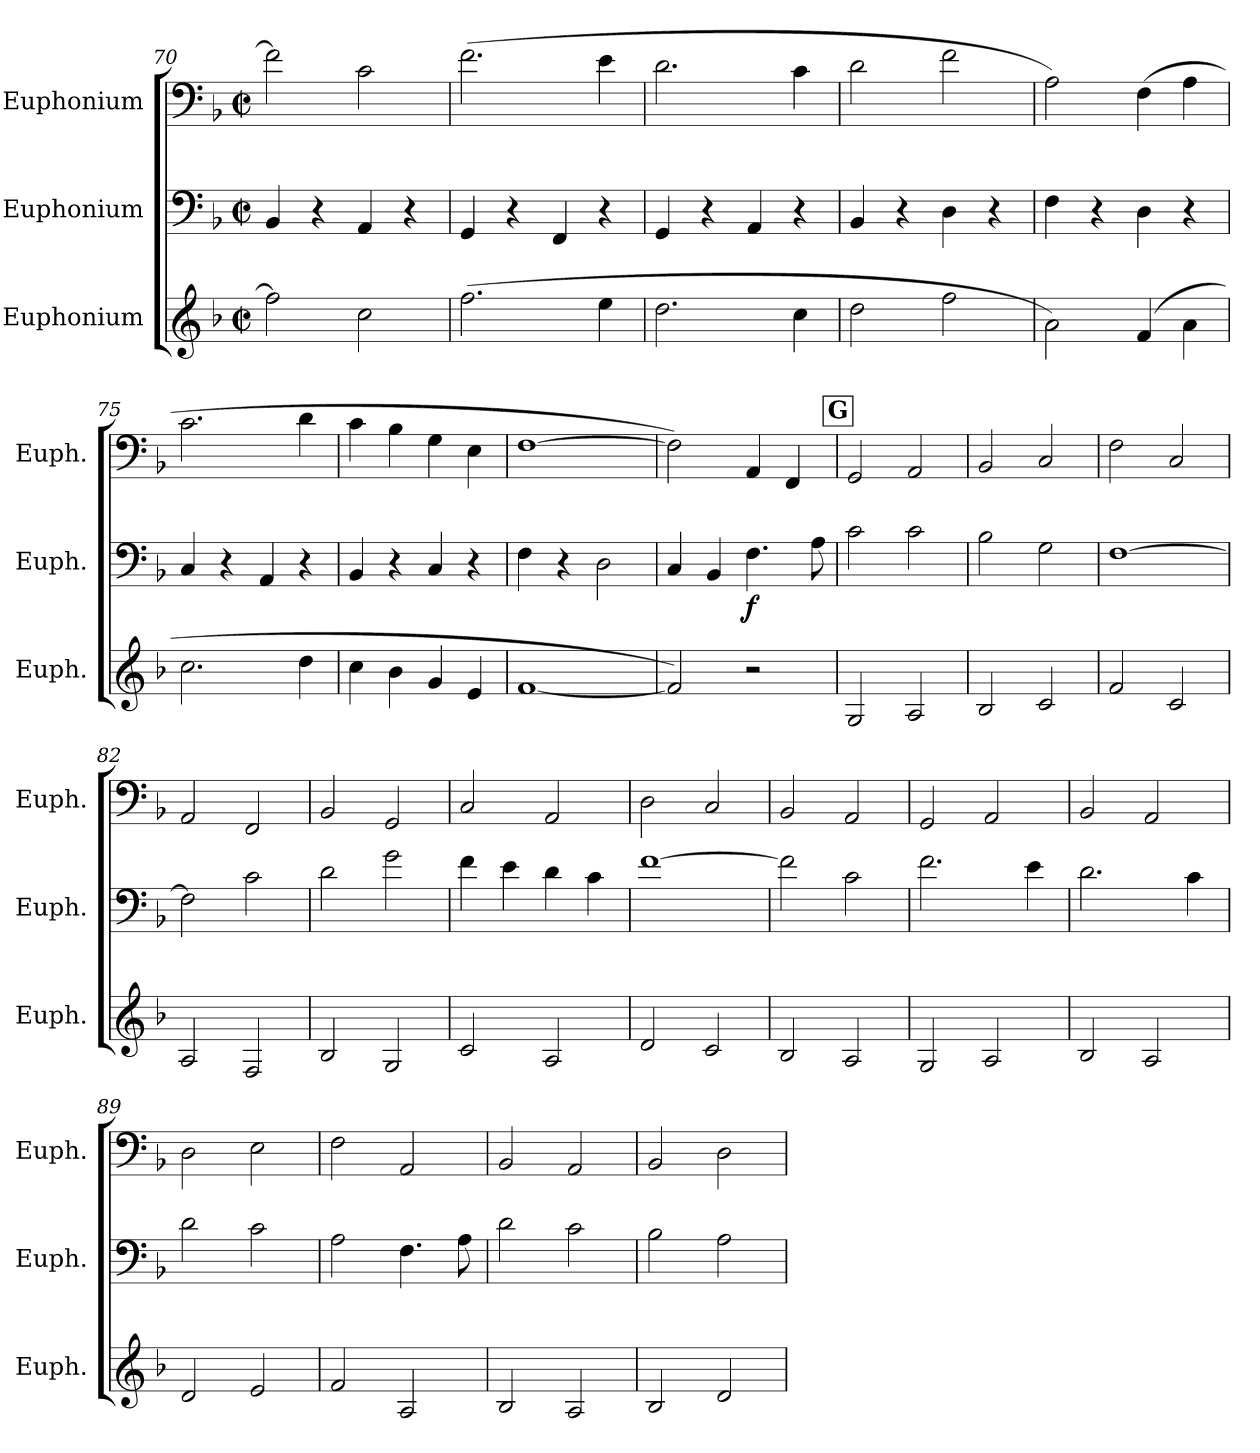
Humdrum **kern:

**kern	**kern	**dynam	**kern
*part3	*part2	*part2	*part1
*staff3	*staff2	*staff2	*staff1
*I"Euphonium	*I"Euphonium	*	*I"Euphonium
*I'Euph.	*I'Euph.	*	*I'Euph.
!!LO:LB:g=z
*clefG2	*clefF4	*	*clefF4
*ITrd8c14	*	*	*
*k[b-]	*k[b-]	*	*k[b-]
*M2/2	*M2/2	*	*M2/2
*met(c|)	*met(c|)	*	*met(c|)
=70	=70	=70	=70
2f\]	4BB-/	.	2f\]
.	4r	.	.
2c\	4AA/	.	2c\
.	4r	.	.
=71	=71	=71	=71
(2.f\	4GG/	.	(2.f\
.	4r	.	.
.	4FF/	.	.
4e\	4r	.	4e\
=72	=72	=72	=72
2.d\	4GG/	.	2.d\
.	4r	.	.
.	4AA/	.	.
4c\	4r	.	4c\
=73	=73	=73	=73
2d\	4BB-/	.	2d\
.	4r	.	.
2f\	4D\	.	2f\
.	4r	.	.
=74	=74	=74	=74
2A\)	4F\	.	2A\)
.	4r	.	.
(4F/	4D\	.	(4F\
4A\	4r	.	4A\
=75	=75	=75	=75
2.c\	4C/	.	2.c\
.	4r	.	.
.	4AA/	.	.
4d\	4r	.	4d\
=76	=76	=76	=76
4c\	4BB-/	.	4c\
4B-\	4r	.	4B-\
4G/	4C/	.	4G\
4E/	4r	.	4E\
=77	=77	=77	=77
[1F	4F\	.	[1F
.	4r	.	.
.	2D\	.	.
=78	=78	=78	=78
2F/])	4C/	.	2F\])
.	4BB-/	.	.
!	!	!LO:DY:b	!
2r	4.F\	f	4AA/
.	.	.	4FF/
.	8A\	.	.
!!LO:PB:g=z
!!LO:REH:place=s1:a:B:fs=14:t=G
=79	=79	=79	=79
2GG/	2c\	.	2GG/
2AA/	2c\	.	2AA/
=80	=80	=80	=80
2BB-/	2B-\	.	2BB-/
2C/	2G\	.	2C/
=81	=81	=81	=81
2F/	[1F	.	2F\
2C/	.	.	2C/
=82	=82	=82	=82
2AA/	2F\]	.	2AA/
2FF/	2c\	.	2FF/
=83	=83	=83	=83
2BB-/	2d\	.	2BB-/
2GG/	2g\	.	2GG/
=84	=84	=84	=84
2C/	4f\	.	2C/
.	4e\	.	.
2AA/	4d\	.	2AA/
.	4c\	.	.
=85	=85	=85	=85
2D/	[1f	.	2D\
2C/	.	.	2C/
=86	=86	=86	=86
2BB-/	2f\]	.	2BB-/
2AA/	2c\	.	2AA/
=87	=87	=87	=87
2GG/	2.f\	.	2GG/
2AA/	.	.	2AA/
.	4e\	.	.
=88	=88	=88	=88
2BB-/	2.d\	.	2BB-/
2AA/	.	.	2AA/
.	4c\	.	.
=89	=89	=89	=89
2D/	2d\	.	2D\
2E/	2c\	.	2E\
!!LO:LB:g=z
=90	=90	=90	=90
2F/	2A\	.	2F\
2AA/	4.F\	.	2AA/
.	8A\	.	.
=91	=91	=91	=91
2BB-/	2d\	.	2BB-/
2AA/	2c\	.	2AA/
=92	=92	=92	=92
2BB-/	2B-\	.	2BB-/
2D/	2A\	.	2D\
=	=	=	=
*-	*-	*-	*-
